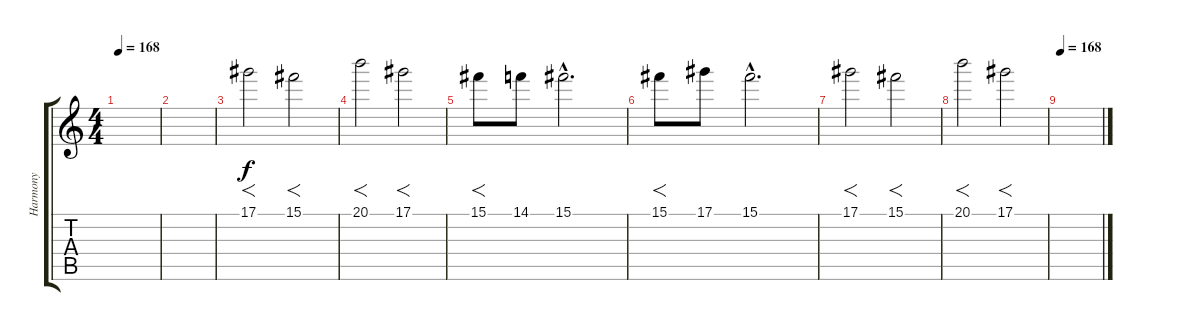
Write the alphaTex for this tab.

\track ("Harmony" "Harmony") {instrument distortionguitar}
\staff {score tabs}
\tuning (Eb4 Bb3 Gb3 Db3 Ab2 Eb2) {hide}
\ts (4 4)
\tempo 168
\clef g2
\ks c
|
|
17.1.2{f} 15.1.2{f} |
20.1.2{f} 17.1.2{f} |
15.1.8{f} 14.1.8 15.1{hac}.2{d} |
15.1.8{f} 17.1.8 15.1{hac}.2{d} |
17.1.2{f} 15.1.2{f} |
20.1.2{f} 17.1.2{f} |
\tempo 168
